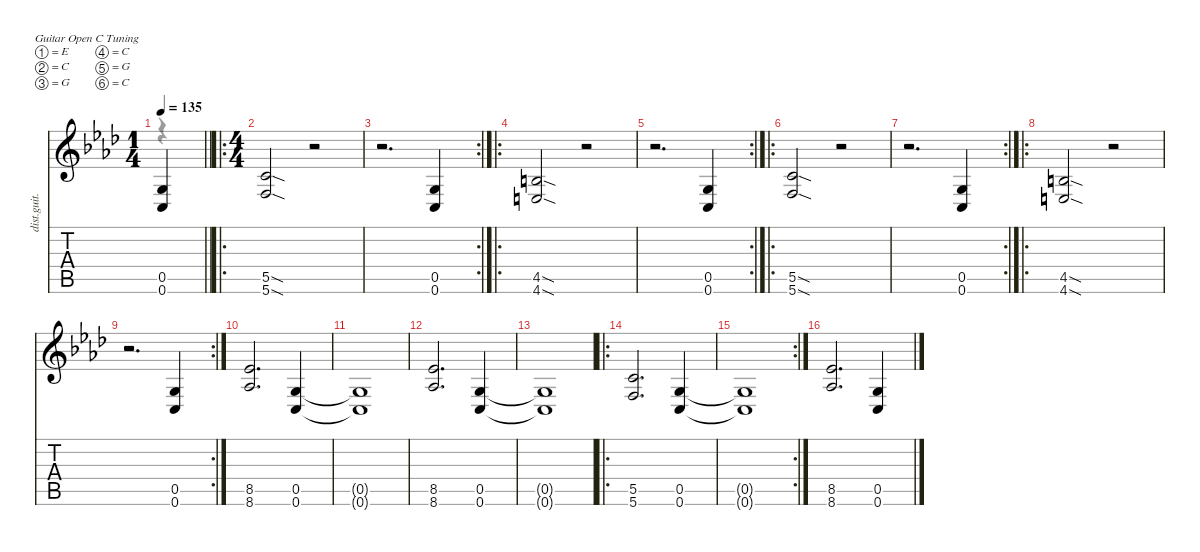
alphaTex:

\defaultSystemsLayout 4
\hideDynamics
\bracketExtendMode nobrackets
\otherSystemsTrackNameOrientation horizontal
\track ("Guitar 2" "dist.guit.") {defaultSystemsLayout 8 instrument distortionguitar}
\staff {score tabs}
\tuning (E4 C4 G3 C3 G2 C2)
\voice
\ts (1 4)
\beaming (8 2)
\tempo 135
\clef g2
\barLineRight lightlight
\ks ab
(0.5{acc forcenatural} 0.6{acc forcenatural}).4{dy f instrument distortionguitar beam Up} |
\ro
\ts (4 4)
\beaming (8 2 2 2 2)
(5.5{sod acc forcenatural} 5.6{sod acc forcenatural}).2{beam Up} r.2{beam Up} |
\rc 2
r.2{d beam Down} (0.5{acc forcenatural} 0.6{acc forcenatural}).4{beam Up} |
\ro
(4.5{sod acc forcenatural} 4.6{sod acc forcenatural}).2{beam Up} r.2{beam Up} |
\rc 2
r.2{d beam Down} (0.5{acc forcenatural} 0.6{acc forcenatural}).4{beam Up} |
\ro
(5.5{sod acc forcenatural} 5.6{sod acc forcenatural}).2{beam Up} r.2{beam Up} |
\rc 2
r.2{d beam Down} (0.5{acc forcenatural} 0.6{acc forcenatural}).4{beam Up} |
\ro
(4.5{sod acc forcenatural} 4.6{sod acc forcenatural}).2{beam Up} r.2{beam Up} |
\rc 2
r.2{d beam Down} (0.5{acc forcenatural} 0.6{acc forcenatural}).4{beam Up} |
(8.5{acc b} 8.6{acc b}).2{d beam Up} (0.5{acc forcenatural} 0.6{acc forcenatural}).4{beam Up} |
(0.5{t acc forcenatural} 0.6{t acc forcenatural}).1{beam Up} |
(8.5{acc b} 8.6{acc b}).2{d beam Up} (0.5{acc forcenatural} 0.6{acc forcenatural}).4{beam Up} |
(0.5{t acc forcenatural} 0.6{t acc forcenatural}).1{beam Up} |
\ro
(5.5{acc forcenatural} 5.6{acc forcenatural}).2{d beam Up} (0.5{acc forcenatural} 0.6{acc forcenatural}).4{beam Up} |
\rc 2
(0.5{t acc forcenatural} 0.6{t acc forcenatural}).1{beam Up} |
(8.5{acc b} 8.6{acc b}).2{d beam Up} (0.5{acc forcenatural} 0.6{acc forcenatural}).4{beam Up}
\voice
\clef g2
\ottava regular
\simile none
\barLineRight lightlight
\ks ab
r.4{dy mf beam Down} |
|
|
|
|
|
|
|
|
|
|
|
|
|
|
